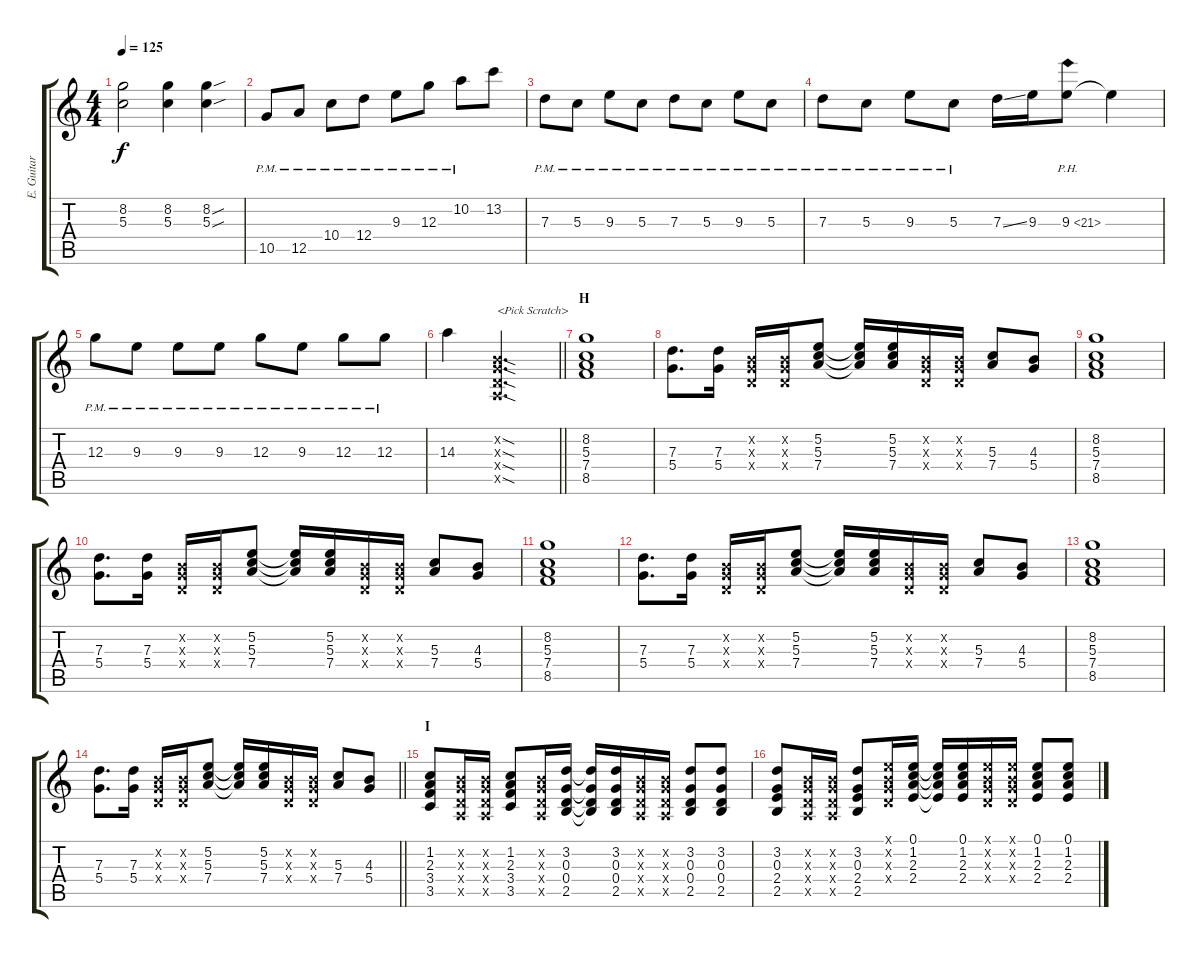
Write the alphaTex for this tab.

\track ("E. Guitar II" "E. Guitar ") {instrument overdrivenguitar}
\staff {score tabs}
\tuning (E4 B3 G3 D3 A2 D2) {hide}
\ts (4 4)
\tempo 125
\clef g2
\ks c
(8.2 5.3).2{dy f} (8.2 5.3).4 (8.2{sou} 5.3{sou}).4 |
10.5{pm}.8 12.5{pm}.8 10.4{pm}.8 12.4{pm}.8 9.3{pm}.8 12.3{pm}.8 10.2{pm}.8 13.2.8 |
7.3{pm}.8 5.3{pm}.8 9.3{pm}.8 5.3{pm}.8 7.3{pm}.8 5.3{pm}.8 9.3{pm}.8 5.3{pm}.8 |
7.3{pm}.8 5.3{pm}.8 9.3{pm}.8 5.3{pm}.8 7.3{ss}.16 9.3.16 9.3{ph 12}.8 9.3{t}.4 |
12.3{pm}.8 9.3{pm}.8 9.3{pm}.8 9.3{pm}.8 12.3{pm}.8 9.3{pm}.8 12.3{pm}.8 12.3{pm}.8 |
\barLineRight lightlight
14.3.4 (0.2{sod x} 0.3{sod x} 0.4{sod x} 0.5{sod x}).2{d txt "<Pick Scratch>"} |
\section ("" "H")
(8.2 5.3 7.4 8.5).1 |
(7.3 5.4).8{d} (7.3 5.4).16 (0.2{x} 0.3{x} 0.4{x}).16 (0.2{x} 0.3{x} 0.4{x}).16 (5.2 5.3 7.4).8 (5.2{t} 5.3{t} 7.4{t}).16 (5.2 5.3 7.4).16 (0.2{x} 0.3{x} 0.4{x}).16 (0.2{x} 0.3{x} 0.4{x}).16 (5.3 7.4).8 (4.3 5.4).8 |
(8.2 5.3 7.4 8.5).1 |
(7.3 5.4).8{d} (7.3 5.4).16 (0.2{x} 0.3{x} 0.4{x}).16 (0.2{x} 0.3{x} 0.4{x}).16 (5.2 5.3 7.4).8 (5.2{t} 5.3{t} 7.4{t}).16 (5.2 5.3 7.4).16 (0.2{x} 0.3{x} 0.4{x}).16 (0.2{x} 0.3{x} 0.4{x}).16 (5.3 7.4).8 (4.3 5.4).8 |
(8.2 5.3 7.4 8.5).1 |
(7.3 5.4).8{d} (7.3 5.4).16 (0.2{x} 0.3{x} 0.4{x}).16 (0.2{x} 0.3{x} 0.4{x}).16 (5.2 5.3 7.4).8 (5.2{t} 5.3{t} 7.4{t}).16 (5.2 5.3 7.4).16 (0.2{x} 0.3{x} 0.4{x}).16 (0.2{x} 0.3{x} 0.4{x}).16 (5.3 7.4).8 (4.3 5.4).8 |
(8.2 5.3 7.4 8.5).1 |
\barLineRight lightlight
(7.3 5.4).8{d} (7.3 5.4).16 (0.2{x} 0.3{x} 0.4{x}).16 (0.2{x} 0.3{x} 0.4{x}).16 (5.2 5.3 7.4).8 (5.2{t} 5.3{t} 7.4{t}).16 (5.2 5.3 7.4).16 (0.2{x} 0.3{x} 0.4{x}).16 (0.2{x} 0.3{x} 0.4{x}).16 (5.3 7.4).8 (4.3 5.4).8 |
\section ("" "I")
(1.2 2.3 3.4 3.5).8 (0.2{x} 0.3{x} 0.4{x} 0.5{x}).16 (0.2{x} 0.3{x} 0.4{x} 0.5{x}).16 (1.2 2.3 3.4 3.5).8 (0.2{x} 0.3{x} 0.4{x} 0.5{x}).16 (3.2 0.3 0.4 2.5).16 (3.2{t} 0.3{t} 0.4{t} 2.5{t}).16 (3.2 0.3 0.4 2.5).16 (0.2{x} 0.3{x} 0.4{x} 0.5{x}).16 (0.2{x} 0.3{x} 0.4{x} 0.5{x}).16 (3.2 0.3 0.4 2.5).8 (3.2 0.3 0.4 2.5).8 |
(3.2 0.3 2.4 2.5).8 (0.2{x} 0.3{x} 0.4{x} 0.5{x}).16 (0.2{x} 0.3{x} 0.4{x} 0.5{x}).16 (3.2 0.3 2.4 2.5).8 (0.1{x} 0.2{x} 0.3{x} 0.4{x}).16 (0.1 1.2 2.3 2.4).16 (0.1{t} 1.2{t} 2.3{t} 2.4{t}).16 (0.1 1.2 2.3 2.4).16 (0.1{x} 0.2{x} 0.3{x} 0.4{x}).16 (0.1{x} 0.2{x} 0.3{x} 0.4{x}).16 (0.1 1.2 2.3 2.4).8 (0.1 1.2 2.3 2.4).8
